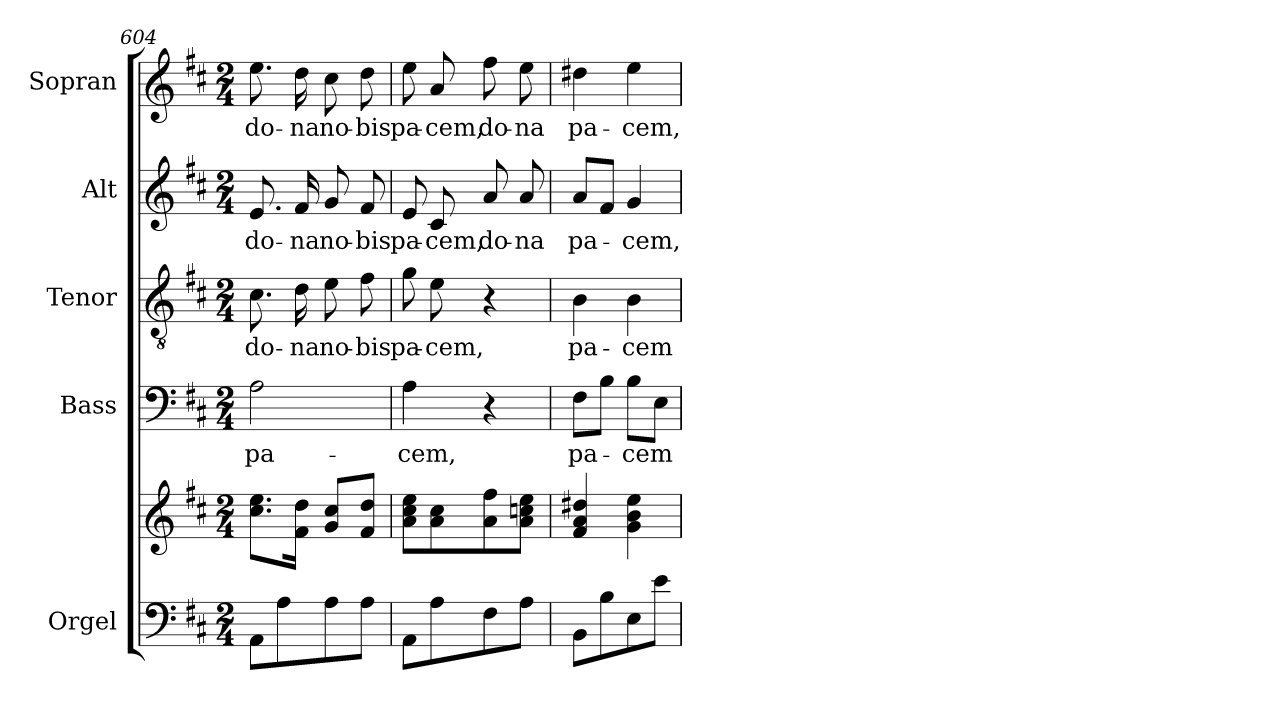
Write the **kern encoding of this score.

**kern	**kern	**kern	**text	**kern	**text	**kern	**text	**kern	**text
*part5	*part5	*part4	*part4	*part3	*part3	*part2	*part2	*part1	*part1
*staff6	*staff5	*staff4	*staff4	*staff3	*staff3	*staff2	*staff2	*staff1	*staff1
*I"Orgel	*	*I"Bass	*	*I"Tenor	*	*I"Alt	*	*I"Sopran	*
*I'Org.	*	*I'B.	*	*I'T.	*	*I'A.	*	*I'S.	*
*clefF4	*clefG2	*clefF4	*	*clefGv2	*	*clefG2	*	*clefG2	*
*k[f#c#]	*k[f#c#]	*k[f#c#]	*	*k[f#c#]	*	*k[f#c#]	*	*k[f#c#]	*
*D:	*D:	*D:	*	*D:	*	*D:	*	*D:	*
*M2/4	*M2/4	*M2/4	*	*M2/4	*	*M2/4	*	*M2/4	*
=604	=604	=604	=604	=604	=604	=604	=604	=604	=604
!	!	!	!LO:LY:b	!	!LO:LY:b	!	!LO:LY:b	!	!LO:LY:b
8AA\L	8.cc#\ 8.ee\L	2A\	pa-	8.c#\	do-	8.e/	do-	8.ee\	do-
8A\	.	.	.	.	.	.	.	.	.
!	!	!	!	!	!LO:LY:b	!	!LO:LY:b	!	!LO:LY:b
.	16f#\ 16dd\Jk	.	.	16d\	-na	16f#/	-na	16dd\	-na
!	!	!	!	!	!LO:LY:b	!	!LO:LY:b	!	!LO:LY:b
8A\	8g/ 8cc#/L	.	.	8e\	no-	8g/	no-	8cc#\	no-
!	!	!	!	!	!LO:LY:b	!	!LO:LY:b	!	!LO:LY:b
8A\J	8f#/ 8dd/J	.	.	8f#\	-bis	8f#/	-bis	8dd\	-bis
=605	=605	=605	=605	=605	=605	=605	=605	=605	=605
!	!	!	!LO:LY:b	!	!LO:LY:b	!	!LO:LY:b	!	!LO:LY:b
8AA\L	8a\ 8cc#\ 8ee\L	4A\	-cem,	8g\	pa-	8e/	pa-	8ee\	pa-
!	!	!	!	!	!LO:LY:b	!	!LO:LY:b	!	!LO:LY:b
8A\	8a\ 8cc#\	.	.	8e\	-cem,	8c#/	-cem,	8a/	-cem,
!	!	!	!	!	!	!	!LO:LY:b	!	!LO:LY:b
8F#\	8a\ 8ff#\	4r	.	4r	.	8a/	do-	8ff#\	do-
!	!	!	!	!	!	!	!LO:LY:b	!	!LO:LY:b
8A\J	8a\ 8ccn\ 8ee\J	.	.	.	.	8a/	-na	8ee\	-na
=606	=606	=606	=606	=606	=606	=606	=606	=606	=606
!	!	!	!LO:LY:b	!	!LO:LY:b	!	!LO:LY:b	!	!LO:LY:b
8BB\L	4f#/ 4a/ 4dd#X/	8F#\L	pa-	4B\	pa-	8a/L	pa-	4dd#X\	pa-
8B\	.	8B\J	.	.	.	8f#/J	.	.	.
!	!	!	!LO:LY:b	!	!LO:LY:b	!	!LO:LY:b	!	!LO:LY:b
8E\	4g\ 4b\ 4ee\	8B\L	-cem	4B\	-cem	4g/	-cem,	4ee\	-cem,
8e\J	.	8E\J	.	.	.	.	.	.	.
=	=	=	=	=	=	=	=	=	=
*-	*-	*-	*-	*-	*-	*-	*-	*-	*-
